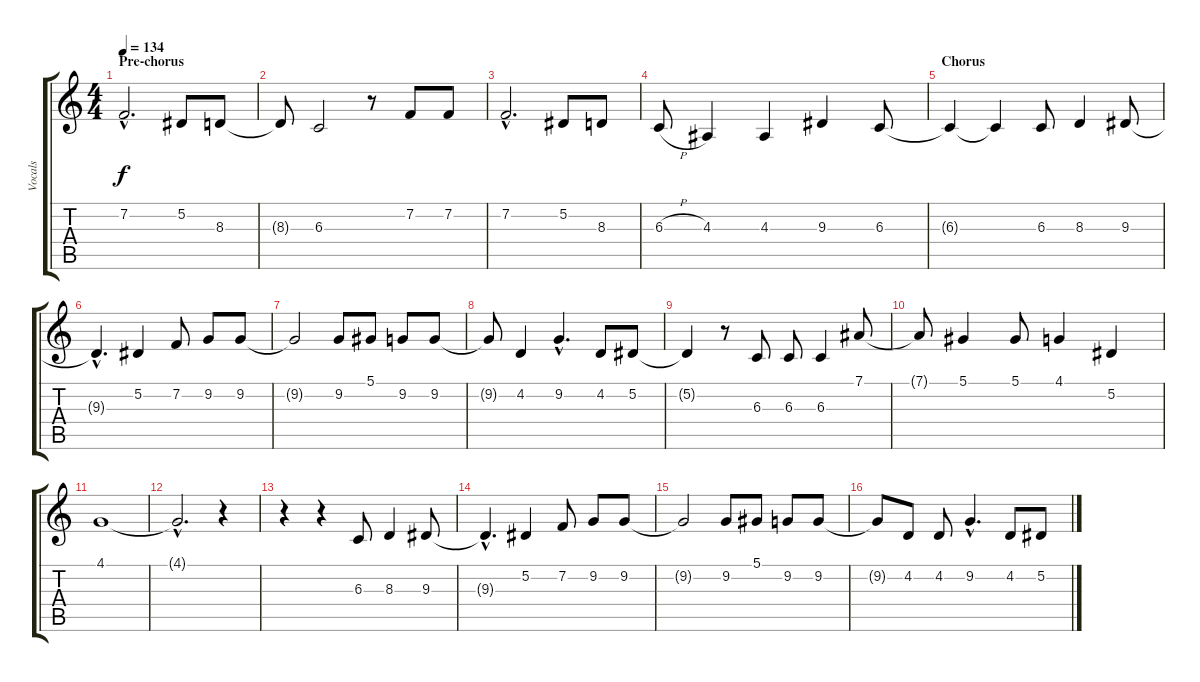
\track ("Vocals" "Vocals") {instrument viola}
\staff {score tabs}
\tuning (Eb4 Bb3 Gb3 Db3 Ab2 Eb2) {hide}
\ts (4 4)
\section ("" "Pre-chorus")
\tempo 134
\clef g2
\ks c
7.2{hac}.2{d dy f} 5.2.8 8.3.8 |
8.3{t}.8 6.3.2 r.8 7.2.8 7.2.8 |
7.2{hac}.2{d} 5.2.8 8.3.8 |
6.3{h}.8 4.3.4 4.3.4 9.3.4 6.3.8 |
\section ("" "Chorus")
6.3{t}.4 6.3{t}.4 6.3.8 8.3.4 9.3.8 |
9.3{hac t}.4{d} 5.2.4 7.2.8 9.2.8 9.2.8 |
9.2{t}.2 9.2.8 5.1.8 9.2.8 9.2.8 |
9.2{t}.8 4.2.4 9.2{hac}.4{d} 4.2.8 5.2.8 |
5.2{t}.4 r.8 6.3.8 6.3.8 6.3.4 7.1.8 |
7.1{t}.8 5.1.4 5.1.8 4.1.4 5.2.4 |
4.1.1 |
4.1{hac t}.2{d} r.4 |
\section ("" "")
r.4 r.4 6.3.8 8.3.4 9.3.8 |
9.3{hac t}.4{d} 5.2.4 7.2.8 9.2.8 9.2.8 |
9.2{t}.2 9.2.8 5.1.8 9.2.8 9.2.8 |
9.2{t}.8 4.2.8 4.2.8 9.2{hac}.4{d} 4.2.8 5.2.8
